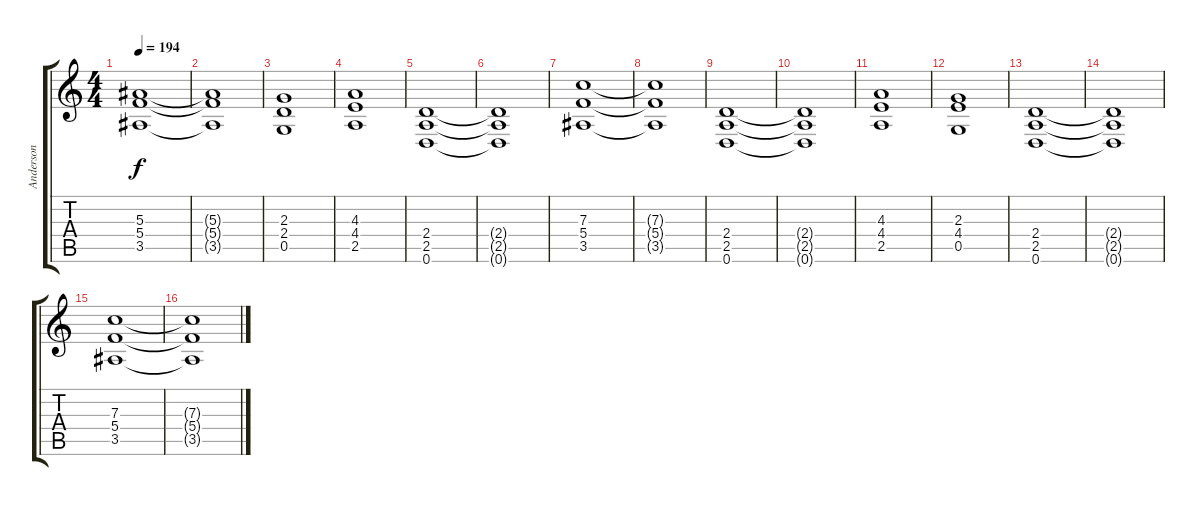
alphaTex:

\track ("Anderson" "Anderson") {instrument distortionguitar}
\staff {score tabs}
\tuning (D4 A3 F3 C3 G2 D2) {hide}
\ts (4 4)
\tempo 194
\clef g2
\ks c
(5.3 5.4 3.5).1{dy f} |
(5.3{t} 5.4{t} 3.5{t}).1 |
(2.3 2.4 0.5).1 |
(4.3 4.4 2.5).1 |
(2.4 2.5 0.6).1 |
(2.4{t} 2.5{t} 0.6{t}).1 |
(7.3 5.4 3.5).1 |
(7.3{t} 5.4{t} 3.5{t}).1 |
(2.4 2.5 0.6).1 |
(2.4{t} 2.5{t} 0.6{t}).1 |
(4.3 4.4 2.5).1 |
(2.3 4.4 0.5).1 |
(2.4 2.5 0.6).1 |
(2.4{t} 2.5{t} 0.6{t}).1 |
(7.3 5.4 3.5).1 |
(7.3{t} 5.4{t} 3.5{t}).1
